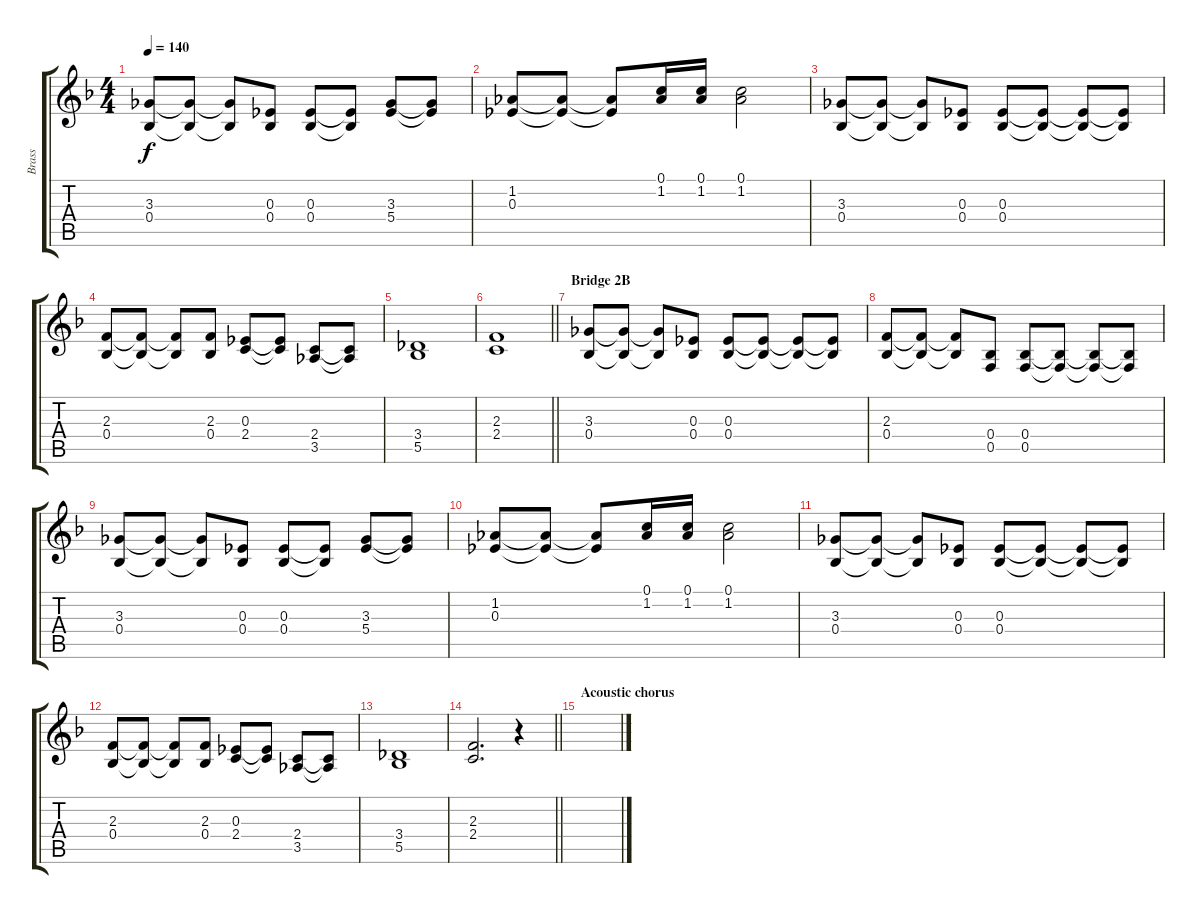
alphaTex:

\track ("Brass" "Brass") {instrument brasssection}
\staff {score tabs}
\tuning (C5 G4 Eb4 Bb3 F3 C3) {hide}
\ts (4 4)
\tempo 140
\clef g2
\ks dminor
(3.3 0.4).8{dy f} (3.3{t} 0.4{t}).8 (3.3{t} 0.4{t}).8 (0.3 0.4).8 (0.3 0.4).8 (0.3{t} 0.4{t}).8 (3.3 5.4).8 (3.3{t} 5.4{t}).8 |
(1.2 0.3).8 (1.2{t} 0.3{t}).8 (1.2{t} 0.3{t}).8 (0.1 1.2).16 (0.1 1.2).16 (0.1 1.2).2 |
(3.3 0.4).8 (3.3{t} 0.4{t}).8 (3.3{t} 0.4{t}).8 (0.3 0.4).8 (0.3 0.4).8 (0.3{t} 0.4{t}).8 (0.3{t} 0.4{t}).8 (0.3{t} 0.4{t}).8 |
(2.3 0.4).8 (2.3{t} 0.4{t}).8 (2.3{t} 0.4{t}).8 (2.3 0.4).8 (0.3 2.4).8 (0.3{t} 2.4{t}).8 (2.4 3.5).8 (2.4{t} 3.5{t}).8 |
(3.4 5.5).1 |
\barLineRight lightlight
(2.3 2.4).1 |
\section ("" "Bridge 2B")
(3.3 0.4).8 (3.3{t} 0.4{t}).8 (3.3{t} 0.4{t}).8 (0.3 0.4).8 (0.3 0.4).8 (0.3{t} 0.4{t}).8 (0.3{t} 0.4{t}).8 (0.3{t} 0.4{t}).8 |
(2.3 0.4).8 (2.3{t} 0.4{t}).8 (2.3{t} 0.4{t}).8 (0.4 0.5).8 (0.4 0.5).8 (0.4{t} 0.5{t}).8 (0.4{t} 0.5{t}).8 (0.4{t} 0.5{t}).8 |
(3.3 0.4).8 (3.3{t} 0.4{t}).8 (3.3{t} 0.4{t}).8 (0.3 0.4).8 (0.3 0.4).8 (0.3{t} 0.4{t}).8 (3.3 5.4).8 (3.3{t} 5.4{t}).8 |
(1.2 0.3).8 (1.2{t} 0.3{t}).8 (1.2{t} 0.3{t}).8 (0.1 1.2).16 (0.1 1.2).16 (0.1 1.2).2 |
(3.3 0.4).8 (3.3{t} 0.4{t}).8 (3.3{t} 0.4{t}).8 (0.3 0.4).8 (0.3 0.4).8 (0.3{t} 0.4{t}).8 (0.3{t} 0.4{t}).8 (0.3{t} 0.4{t}).8 |
(2.3 0.4).8 (2.3{t} 0.4{t}).8 (2.3{t} 0.4{t}).8 (2.3 0.4).8 (0.3 2.4).8 (0.3{t} 2.4{t}).8 (2.4 3.5).8 (2.4{t} 3.5{t}).8 |
(3.4 5.5).1 |
\barLineRight lightlight
(2.3 2.4).2{d} r.4 |
\section ("" "Acoustic chorus")
